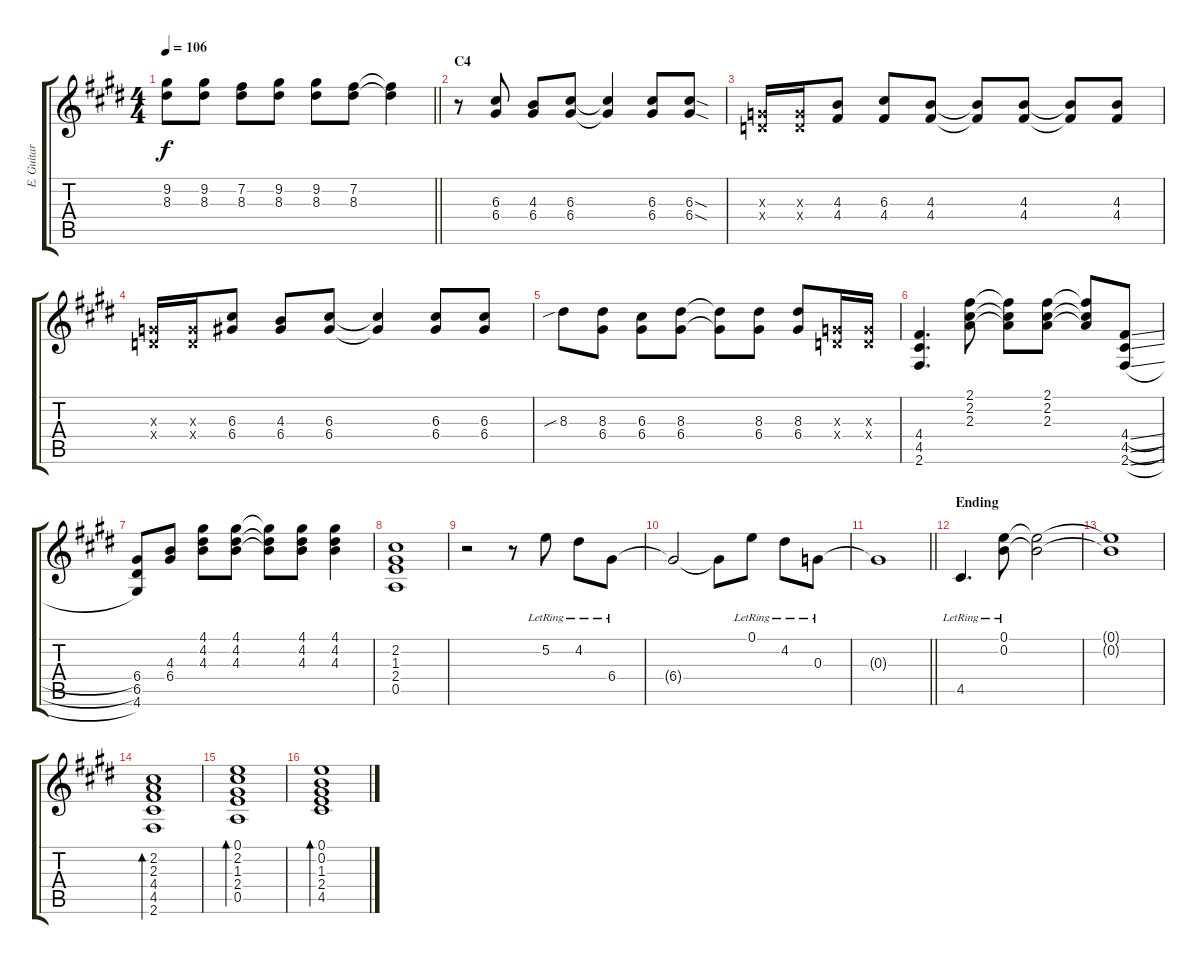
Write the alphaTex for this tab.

\track ("E. Guitar I" "E. Guitar ") {instrument overdrivenguitar}
\staff {score tabs}
\tuning (E4 B3 G3 D3 A2 E2) {hide}
\ts (4 4)
\tempo 106
\clef g2
\barLineRight lightlight
\ks e
(9.2 8.3).8{dy f} (9.2 8.3).8 (7.2 8.3).8 (9.2 8.3).8 (9.2 8.3).8 (7.2 8.3).8 (7.2{t} 8.3{t}).4 |
\section ("" "C4")
r.8 (6.3 6.4).8 (4.3 6.4).8 (6.3 6.4).8 (6.3{t} 6.4{t}).4 (6.3 6.4).8 (6.3{sod} 6.4{sod}).8 |
(0.3{x} 0.4{x}).16 (0.3{x} 0.4{x}).16 (4.3 4.4).8 (6.3 4.4).8 (4.3 4.4).8 (4.3{t} 4.4{t}).8 (4.3 4.4).8 (4.3{t} 4.4{t}).8 (4.3 4.4).8 |
(0.3{x} 0.4{x}).16 (0.3{x} 0.4{x}).16 (6.3 6.4).8 (4.3 6.4).8 (6.3 6.4).8 (6.3{t} 6.4{t}).4 (6.3 6.4).8 (6.3 6.4).8 |
8.3{sib}.8 (8.3 6.4).8 (6.3 6.4).8 (8.3 6.4).8 (8.3{t} 6.4{t}).8 (8.3 6.4).8 (8.3 6.4).8 (0.3{x} 0.4{x}).16 (0.3{x} 0.4{x}).16 |
(4.4 4.5 2.6).4{d} (2.1 2.2 2.3).8 (2.1{t} 2.2{t} 2.3{t}).8 (2.1 2.2 2.3).8 (2.1{t} 2.2{t} 2.3{t}).8 (4.4{sl} 4.5{sl} 2.6{sl}).8 |
(6.4 6.5 4.6).8 (4.3 6.4).8 (4.1 4.2 4.3).8 (4.1 4.2 4.3).8 (4.1{t} 4.2{t} 4.3{t}).8 (4.1 4.2 4.3).8 (4.1 4.2 4.3).4 |
(2.2 1.3 2.4 0.5).1 |
r.2 r.8 5.2{lr}.8 4.2{lr}.8 6.4{lr}.8 |
6.4{t}.2 6.4{t}.8 0.1{lr}.8 4.2{lr}.8 0.3{lr}.8 |
\barLineRight lightlight
0.3{t}.1 |
\section ("" "Ending")
4.5{lr}.4{d} (0.1{lr} 0.2{lr}).8 (0.1{t} 0.2{t}).2 |
(0.1{t} 0.2{t}).1 |
(2.2 2.3 4.4 4.5 2.6).1{bd 120} |
(0.1 2.2 1.3 2.4 0.5).1{bd 120} |
(0.1 0.2 1.3 2.4 4.5).1{bd 120}
